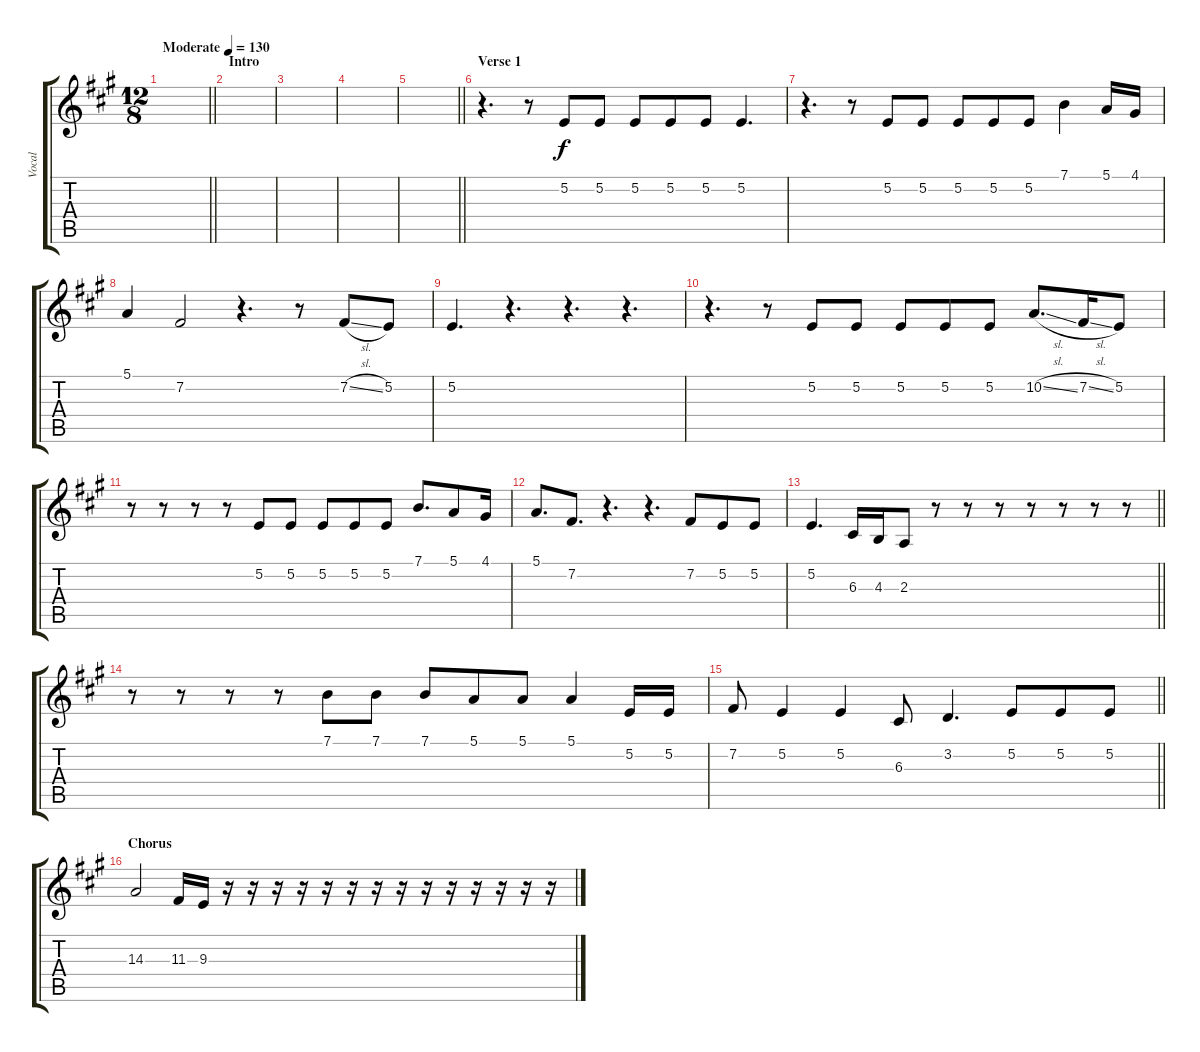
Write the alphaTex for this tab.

\track ("Vocal" "Vocal") {instrument lead2sawtooth}
\staff {score tabs}
\tuning (E4 B3 G3 D3 A2 E2) {hide}
\ts (12 8)
\tempo (130 "Moderate")
\clef g2
\barLineRight lightlight
\ks a
|
\section ("" "Intro")
|
|
|
\barLineRight lightlight
|
\section ("" "Verse 1")
r.4{d} r.8 5.2.8 5.2.8 5.2.8 5.2.8 5.2.8 5.2.4{d} |
r.4{d} r.8 5.2.8 5.2.8 5.2.8 5.2.8 5.2.8 7.1.4 5.1.16 4.1.16 |
5.1.4 7.2.2 r.4{d} r.8 7.2{sl}.8 5.2.8 |
5.2.4{d} r.4{d} r.4{d} r.4{d} |
r.4{d} r.8 5.2.8 5.2.8 5.2.8 5.2.8 5.2.8 10.2{sl}.8{d} 7.2{sl}.16 5.2.8 |
r.8 r.8 r.8 r.8 5.2.8 5.2.8 5.2.8 5.2.8 5.2.8 7.1.8{d} 5.1.8 4.1.16 |
5.1.8{d} 7.2.8{d} r.4{d} r.4{d} 7.2.8 5.2.8 5.2.8 |
\barLineRight lightlight
5.2.4{d} 6.3.16 4.3.16 2.3.8 r.8 r.8 r.8 r.8 r.8 r.8 r.8 |
r.8 r.8 r.8 r.8 7.1.8 7.1.8 7.1.8 5.1.8 5.1.8 5.1.4 5.2.16 5.2.16 |
\barLineRight lightlight
7.2.8 5.2.4 5.2.4 6.3.8 3.2.4{d} 5.2.8 5.2.8 5.2.8 |
\section ("" "Chorus")
14.3.2 11.3.16 9.3.16 r.16 r.16 r.16 r.16 r.16 r.16 r.16 r.16 r.16 r.16 r.16 r.16 r.16 r.16
